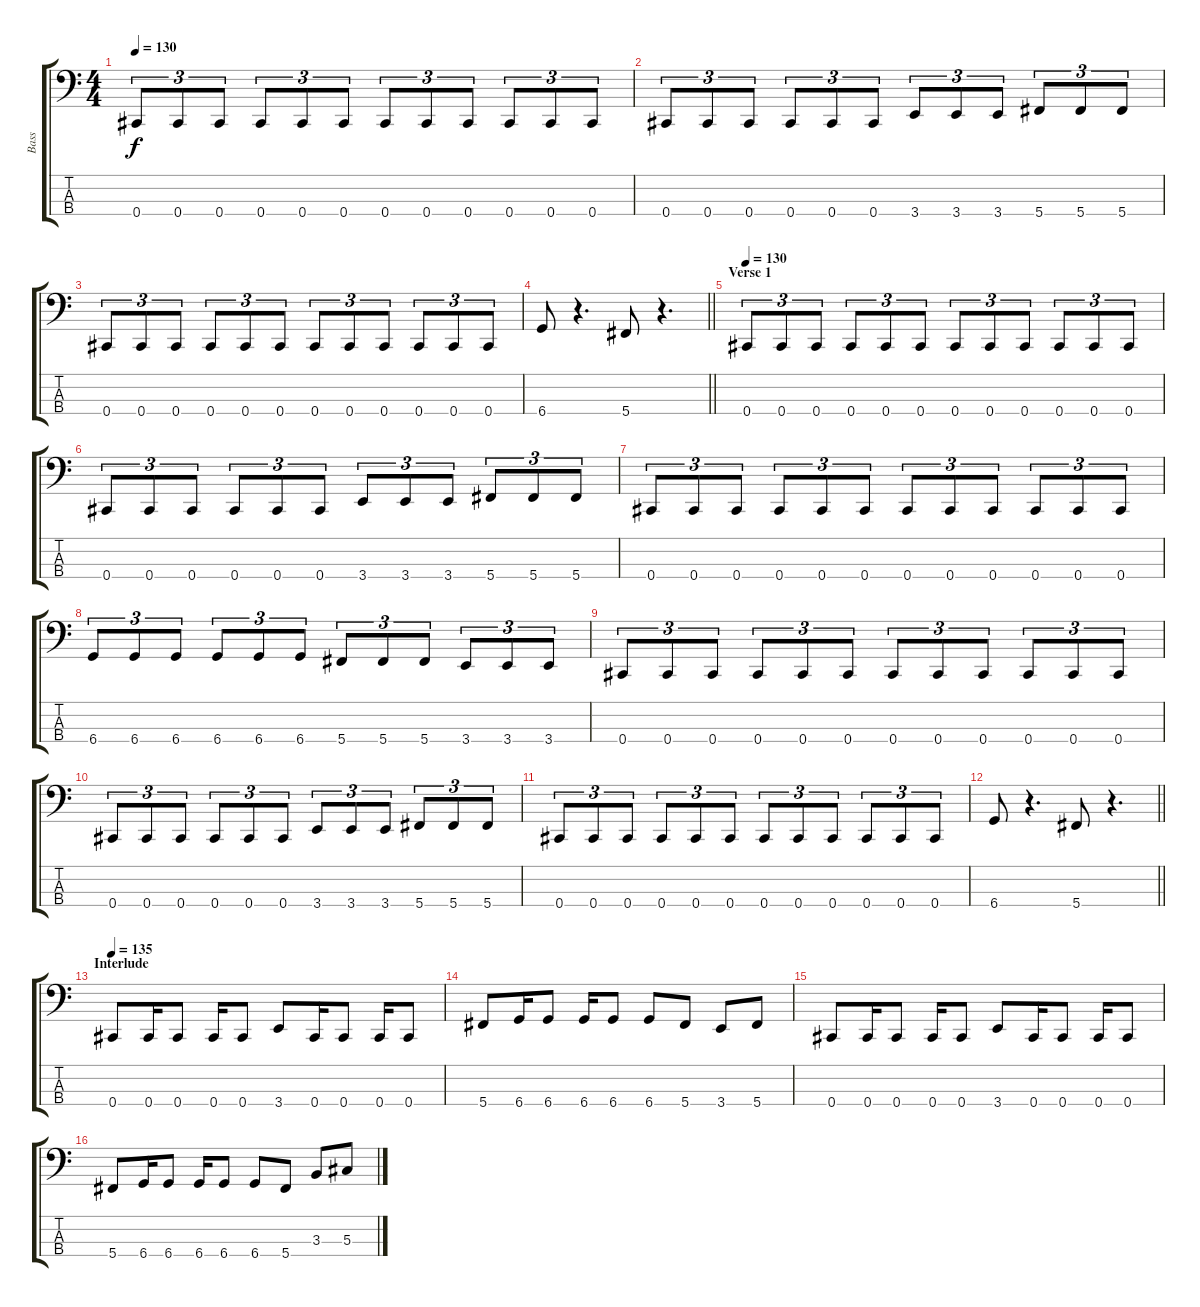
\track ("Bass" "Bass") {instrument electricbassfinger}
\staff {score tabs}
\tuning (Gb2 Db2 Ab1 Db1) {hide}
\ts (4 4)
\tempo 130
\clef f4
\ks c
0.4.8{tu (3 2) dy f} 0.4.8{tu (3 2)} 0.4.8{tu (3 2)} 0.4.8{tu (3 2)} 0.4.8{tu (3 2)} 0.4.8{tu (3 2)} 0.4.8{tu (3 2)} 0.4.8{tu (3 2)} 0.4.8{tu (3 2)} 0.4.8{tu (3 2)} 0.4.8{tu (3 2)} 0.4.8{tu (3 2)} |
0.4.8{tu (3 2)} 0.4.8{tu (3 2)} 0.4.8{tu (3 2)} 0.4.8{tu (3 2)} 0.4.8{tu (3 2)} 0.4.8{tu (3 2)} 3.4.8{tu (3 2)} 3.4.8{tu (3 2)} 3.4.8{tu (3 2)} 5.4.8{tu (3 2)} 5.4.8{tu (3 2)} 5.4.8{tu (3 2)} |
0.4.8{tu (3 2)} 0.4.8{tu (3 2)} 0.4.8{tu (3 2)} 0.4.8{tu (3 2)} 0.4.8{tu (3 2)} 0.4.8{tu (3 2)} 0.4.8{tu (3 2)} 0.4.8{tu (3 2)} 0.4.8{tu (3 2)} 0.4.8{tu (3 2)} 0.4.8{tu (3 2)} 0.4.8{tu (3 2)} |
\barLineRight lightlight
6.4.8 r.4{d} 5.4.8 r.4{d} |
\section ("" "Verse 1")
\tempo 130
0.4.8{tu (3 2)} 0.4.8{tu (3 2)} 0.4.8{tu (3 2)} 0.4.8{tu (3 2)} 0.4.8{tu (3 2)} 0.4.8{tu (3 2)} 0.4.8{tu (3 2)} 0.4.8{tu (3 2)} 0.4.8{tu (3 2)} 0.4.8{tu (3 2)} 0.4.8{tu (3 2)} 0.4.8{tu (3 2)} |
0.4.8{tu (3 2)} 0.4.8{tu (3 2)} 0.4.8{tu (3 2)} 0.4.8{tu (3 2)} 0.4.8{tu (3 2)} 0.4.8{tu (3 2)} 3.4.8{tu (3 2)} 3.4.8{tu (3 2)} 3.4.8{tu (3 2)} 5.4.8{tu (3 2)} 5.4.8{tu (3 2)} 5.4.8{tu (3 2)} |
0.4.8{tu (3 2)} 0.4.8{tu (3 2)} 0.4.8{tu (3 2)} 0.4.8{tu (3 2)} 0.4.8{tu (3 2)} 0.4.8{tu (3 2)} 0.4.8{tu (3 2)} 0.4.8{tu (3 2)} 0.4.8{tu (3 2)} 0.4.8{tu (3 2)} 0.4.8{tu (3 2)} 0.4.8{tu (3 2)} |
6.4.8{tu (3 2)} 6.4.8{tu (3 2)} 6.4.8{tu (3 2)} 6.4.8{tu (3 2)} 6.4.8{tu (3 2)} 6.4.8{tu (3 2)} 5.4.8{tu (3 2)} 5.4.8{tu (3 2)} 5.4.8{tu (3 2)} 3.4.8{tu (3 2)} 3.4.8{tu (3 2)} 3.4.8{tu (3 2)} |
0.4.8{tu (3 2)} 0.4.8{tu (3 2)} 0.4.8{tu (3 2)} 0.4.8{tu (3 2)} 0.4.8{tu (3 2)} 0.4.8{tu (3 2)} 0.4.8{tu (3 2)} 0.4.8{tu (3 2)} 0.4.8{tu (3 2)} 0.4.8{tu (3 2)} 0.4.8{tu (3 2)} 0.4.8{tu (3 2)} |
0.4.8{tu (3 2)} 0.4.8{tu (3 2)} 0.4.8{tu (3 2)} 0.4.8{tu (3 2)} 0.4.8{tu (3 2)} 0.4.8{tu (3 2)} 3.4.8{tu (3 2)} 3.4.8{tu (3 2)} 3.4.8{tu (3 2)} 5.4.8{tu (3 2)} 5.4.8{tu (3 2)} 5.4.8{tu (3 2)} |
0.4.8{tu (3 2)} 0.4.8{tu (3 2)} 0.4.8{tu (3 2)} 0.4.8{tu (3 2)} 0.4.8{tu (3 2)} 0.4.8{tu (3 2)} 0.4.8{tu (3 2)} 0.4.8{tu (3 2)} 0.4.8{tu (3 2)} 0.4.8{tu (3 2)} 0.4.8{tu (3 2)} 0.4.8{tu (3 2)} |
\barLineRight lightlight
6.4.8 r.4{d} 5.4.8 r.4{d} |
\section ("" "Interlude")
\tempo 135
0.4.8 0.4.16 0.4.8 0.4.16 0.4.8 3.4.8 0.4.16 0.4.8 0.4.16 0.4.8 |
5.4.8 6.4.16 6.4.8 6.4.16 6.4.8 6.4.8 5.4.8 3.4.8 5.4.8 |
0.4.8 0.4.16 0.4.8 0.4.16 0.4.8 3.4.8 0.4.16 0.4.8 0.4.16 0.4.8 |
5.4.8 6.4.16 6.4.8 6.4.16 6.4.8 6.4.8 5.4.8 3.3.8 5.3.8
